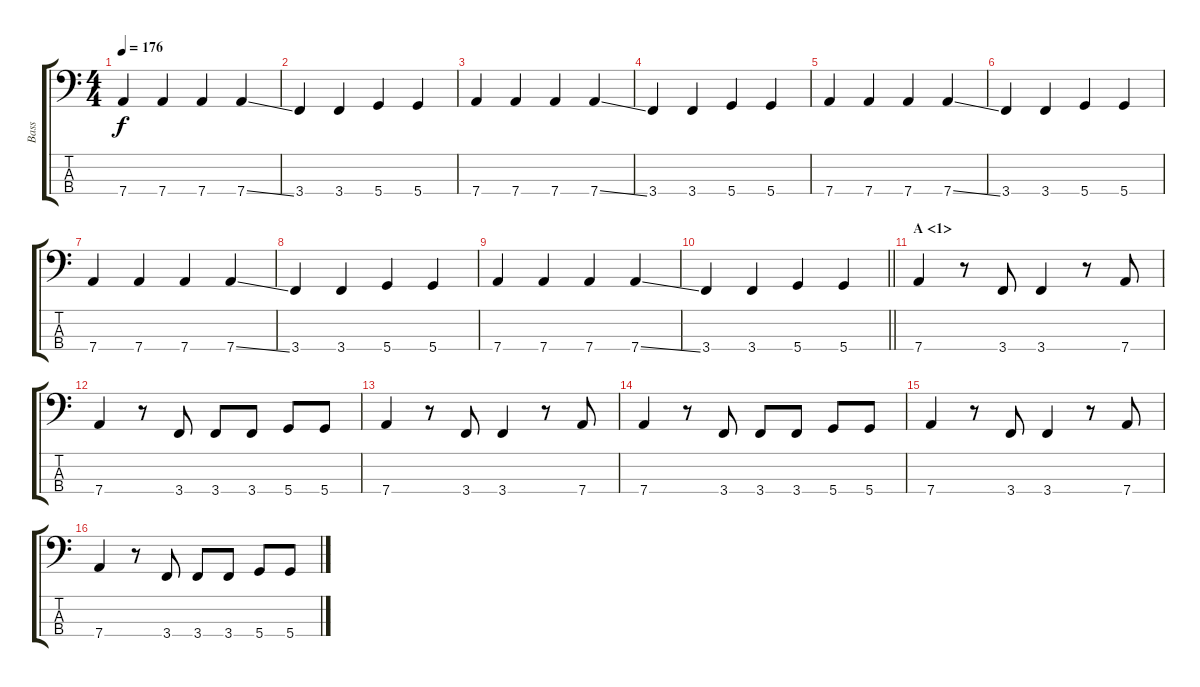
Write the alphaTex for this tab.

\track ("Bass" "Bass") {instrument electricbassfinger}
\staff {score tabs}
\tuning (G2 D2 A1 D1) {hide}
\ts (4 4)
\tempo 176
\clef f4
\ks c
7.4.4{dy f} 7.4.4 7.4.4 7.4{ss}.4 |
3.4.4 3.4.4 5.4.4 5.4.4 |
7.4.4 7.4.4 7.4.4 7.4{ss}.4 |
3.4.4 3.4.4 5.4.4 5.4.4 |
7.4.4 7.4.4 7.4.4 7.4{ss}.4 |
3.4.4 3.4.4 5.4.4 5.4.4 |
7.4.4 7.4.4 7.4.4 7.4{ss}.4 |
3.4.4 3.4.4 5.4.4 5.4.4 |
7.4.4 7.4.4 7.4.4 7.4{ss}.4 |
\barLineRight lightlight
3.4.4 3.4.4 5.4.4 5.4.4 |
\section ("" "A <1>")
7.4.4 r.8 3.4.8 3.4.4 r.8 7.4.8 |
7.4.4 r.8 3.4.8 3.4.8 3.4.8 5.4.8 5.4.8 |
7.4.4 r.8 3.4.8 3.4.4 r.8 7.4.8 |
7.4.4 r.8 3.4.8 3.4.8 3.4.8 5.4.8 5.4.8 |
7.4.4 r.8 3.4.8 3.4.4 r.8 7.4.8 |
7.4.4 r.8 3.4.8 3.4.8 3.4.8 5.4.8 5.4.8
